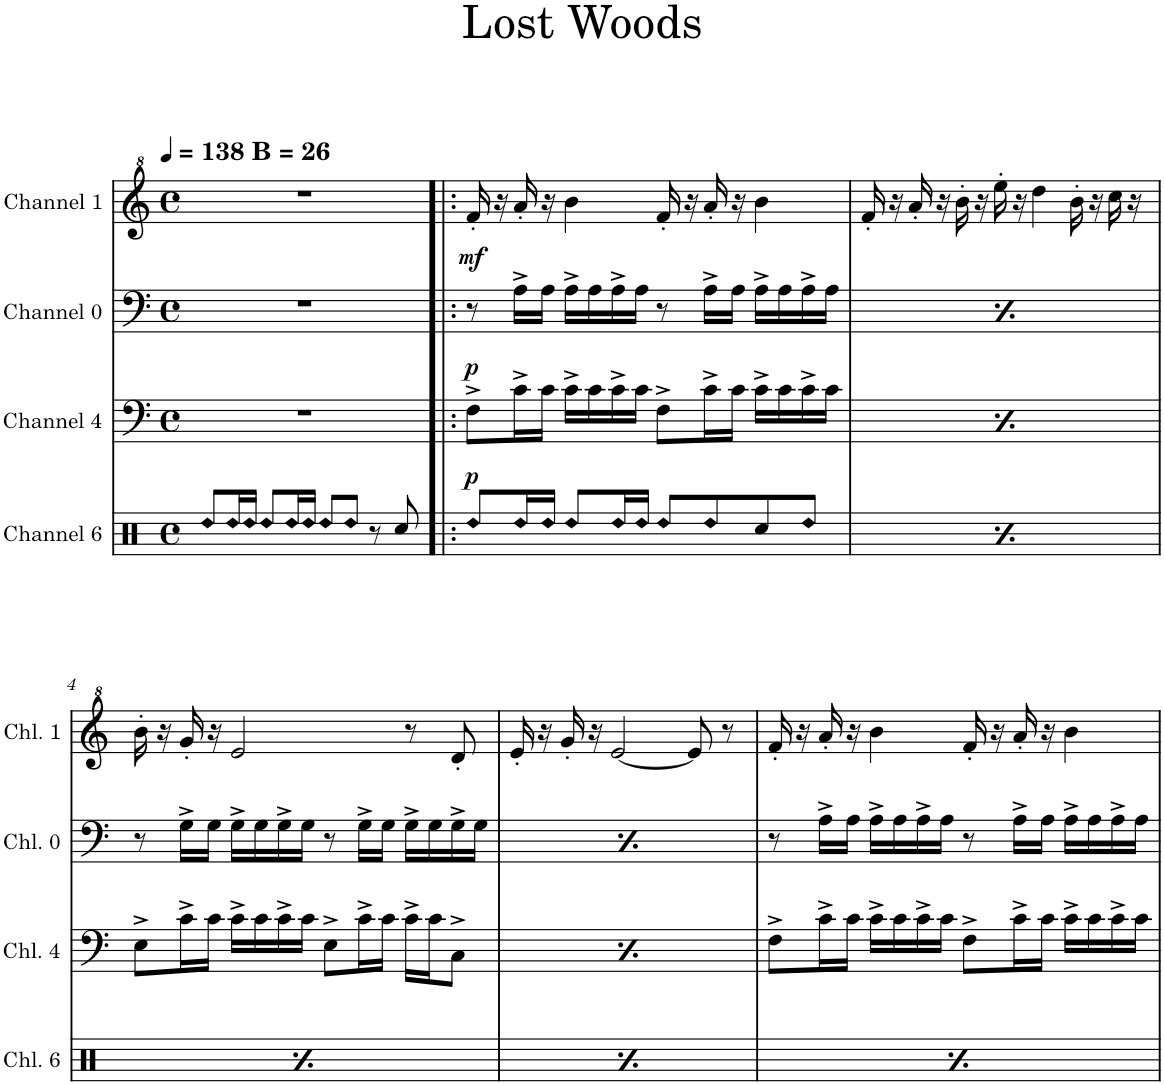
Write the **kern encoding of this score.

**kern	**kern	**dynam	**kern	**dynam	**kern	**dynam
*part4	*part3	*part3	*part2	*part2	*part1	*part1
*staff4	*staff3	*staff3	*staff2	*staff2	*staff1	*staff1
*I"Channel 6	*I"Channel 4	*	*I"Channel 0	*	*I"Channel 1	*
*I'Chl. 6	*I'Chl. 4	*	*I'Chl. 0	*	*I'Chl. 1	*
*clefX	*clefF4	*	*clefF4	*	*clefG^2	*
*k[]	*k[]	*	*k[]	*	*k[]	*
*M4/4	*M4/4	*	*M4/4	*	*M4/4	*
*met(c)	*met(c)	*	*met(c)	*	*met(c)	*
*MM138	*MM138	*	*MM138	*	*MM138	*
=1	=1	=1	=1	=1	=1	=1
!	!	!	!	!	!LO:TX:a:B:t=B = 26	!
!LO:N:head=diamond	!	!	!	!	!	!
8Rdd/L	1r	.	1r	.	1r	.
!LO:N:head=diamond	!	!	!	!	!	!
16Rdd/L	.	.	.	.	.	.
!LO:N:head=diamond	!	!	!	!	!	!
16Rdd/JJ	.	.	.	.	.	.
!LO:N:head=diamond	!	!	!	!	!	!
8Rdd/L	.	.	.	.	.	.
!LO:N:head=diamond	!	!	!	!	!	!
16Rdd/L	.	.	.	.	.	.
!LO:N:head=diamond	!	!	!	!	!	!
16Rdd/JJ	.	.	.	.	.	.
!LO:N:head=diamond	!	!	!	!	!	!
8Rdd/L	.	.	.	.	.	.
!LO:N:head=diamond	!	!	!	!	!	!
8Rdd/J	.	.	.	.	.	.
8r	.	.	.	.	.	.
8Rcc/	.	.	.	.	.	.
=2!|:	=2!|:	=2!|:	=2!|:	=2!|:	=2!|:	=2!|:
!LO:N:head=diamond	!	!LO:DY:b	!	!LO:DY:b	!	!LO:DY:b
8Rdd/L	8F^\L	p	8r	p	16ff'/	mf
.	.	.	.	.	16r	.
!LO:N:head=diamond	!	!	!	!	!	!
16Rdd/L	16c^\L	.	16A^\LL	.	16aa'/	.
!LO:N:head=diamond	!	!	!	!	!	!
16Rdd/JJ	16c\JJ	.	16A\JJ	.	16r	.
!LO:N:head=diamond	!	!	!	!	!	!
8Rdd/L	16c^\LL	.	16A^\LL	.	4bb\	.
.	16c\	.	16A\	.	.	.
!LO:N:head=diamond	!	!	!	!	!	!
16Rdd/L	16c^\	.	16A^\	.	.	.
!LO:N:head=diamond	!	!	!	!	!	!
16Rdd/JJ	16c\JJ	.	16A\JJ	.	.	.
!LO:N:head=diamond	!	!	!	!	!	!
8Rdd/L	8F^\L	.	8r	.	16ff'/	.
.	.	.	.	.	16r	.
!LO:N:head=diamond	!	!	!	!	!	!
8Rdd/	16c^\L	.	16A^\LL	.	16aa'/	.
.	16c\JJ	.	16A\JJ	.	16r	.
8Rcc/	16c^\LL	.	16A^\LL	.	4bb\	.
.	16c\	.	16A\	.	.	.
!LO:N:head=diamond	!	!	!	!	!	!
8Rdd/J	16c^\	.	16A^\	.	.	.
.	16c\JJ	.	16A\JJ	.	.	.
=3	=3	=3	=3	=3	=3	=3
!LO:N:head=diamond	!	!LO:DY:b	!	!LO:DY:b	!	!
8Rdd/L	8F^\L	p	8r	p	16ff'/	.
.	.	.	.	.	16r	.
!LO:N:head=diamond	!	!	!	!	!	!
16Rdd/L	16c^\L	.	16A^\LL	.	16aa'/	.
!LO:N:head=diamond	!	!	!	!	!	!
16Rdd/JJ	16c\JJ	.	16A\JJ	.	16r	.
!LO:N:head=diamond	!	!	!	!	!	!
8Rdd/L	16c^\LL	.	16A^\LL	.	16bb'\	.
.	16c\	.	16A\	.	16r	.
!LO:N:head=diamond	!	!	!	!	!	!
16Rdd/L	16c^\	.	16A^\	.	16eee'\	.
!LO:N:head=diamond	!	!	!	!	!	!
16Rdd/JJ	16c\JJ	.	16A\JJ	.	16r	.
!LO:N:head=diamond	!	!	!	!	!	!
8Rdd/L	8F^\L	.	8r	.	4ddd\	.
!LO:N:head=diamond	!	!	!	!	!	!
8Rdd/	16c^\L	.	16A^\LL	.	.	.
.	16c\JJ	.	16A\JJ	.	.	.
8Rcc/	16c^\LL	.	16A^\LL	.	16bb'\	.
.	16c\	.	16A\	.	16r	.
!LO:N:head=diamond	!	!	!	!	!	!
8Rdd/J	16c^\	.	16A^\	.	16ccc\	.
.	16c\JJ	.	16A\JJ	.	16r	.
!!LO:LB:g=z
=4	=4	=4	=4	=4	=4	=4
!LO:N:head=diamond	!	!	!	!	!	!
8Rdd/L	8E^\L	.	8r	.	16bb'\	.
.	.	.	.	.	16r	.
!LO:N:head=diamond	!	!	!	!	!	!
16Rdd/L	16c^\L	.	16G^\LL	.	16gg'/	.
!LO:N:head=diamond	!	!	!	!	!	!
16Rdd/JJ	16c\JJ	.	16G\JJ	.	16r	.
!LO:N:head=diamond	!	!	!	!	!	!
8Rdd/L	16c^\LL	.	16G^\LL	.	2ee/	.
.	16c\	.	16G\	.	.	.
!LO:N:head=diamond	!	!	!	!	!	!
16Rdd/L	16c^\	.	16G^\	.	.	.
!LO:N:head=diamond	!	!	!	!	!	!
16Rdd/JJ	16c\JJ	.	16G\JJ	.	.	.
!LO:N:head=diamond	!	!	!	!	!	!
8Rdd/L	8E^\L	.	8r	.	.	.
!LO:N:head=diamond	!	!	!	!	!	!
8Rdd/	16c^\L	.	16G^\LL	.	.	.
.	16c\JJ	.	16G\JJ	.	.	.
8Rcc/	16c^\LL	.	16G^\LL	.	8r	.
.	16c\J	.	16G\	.	.	.
!LO:N:head=diamond	!	!	!	!	!	!
8Rdd/J	8C^\J	.	16G^\	.	8dd'/	.
.	.	.	16G\JJ	.	.	.
=5	=5	=5	=5	=5	=5	=5
!LO:N:head=diamond	!	!	!	!	!	!
8Rdd/L	8E^\L	.	8r	.	16ee'/	.
.	.	.	.	.	16r	.
!LO:N:head=diamond	!	!	!	!	!	!
16Rdd/L	16c^\L	.	16G^\LL	.	16gg'/	.
!LO:N:head=diamond	!	!	!	!	!	!
16Rdd/JJ	16c\JJ	.	16G\JJ	.	16r	.
!LO:N:head=diamond	!	!	!	!	!	!
8Rdd/L	16c^\LL	.	16G^\LL	.	[2ee/	.
.	16c\	.	16G\	.	.	.
!LO:N:head=diamond	!	!	!	!	!	!
16Rdd/L	16c^\	.	16G^\	.	.	.
!LO:N:head=diamond	!	!	!	!	!	!
16Rdd/JJ	16c\JJ	.	16G\JJ	.	.	.
!LO:N:head=diamond	!	!	!	!	!	!
8Rdd/L	8E^\L	.	8r	.	.	.
!LO:N:head=diamond	!	!	!	!	!	!
8Rdd/	16c^\L	.	16G^\LL	.	.	.
.	16c\JJ	.	16G\JJ	.	.	.
8Rcc/	16c^\LL	.	16G^\LL	.	8ee/]	.
.	16c\J	.	16G\	.	.	.
!LO:N:head=diamond	!	!	!	!	!	!
8Rdd/J	8C^\J	.	16G^\	.	8r	.
.	.	.	16G\JJ	.	.	.
=6	=6	=6	=6	=6	=6	=6
!LO:N:head=diamond	!	!	!	!	!	!
8Rdd/L	8F^\L	.	8r	.	16ff'/	.
.	.	.	.	.	16r	.
!LO:N:head=diamond	!	!	!	!	!	!
16Rdd/L	16c^\L	.	16A^\LL	.	16aa'/	.
!LO:N:head=diamond	!	!	!	!	!	!
16Rdd/JJ	16c\JJ	.	16A\JJ	.	16r	.
!LO:N:head=diamond	!	!	!	!	!	!
8Rdd/L	16c^\LL	.	16A^\LL	.	4bb\	.
.	16c\	.	16A\	.	.	.
!LO:N:head=diamond	!	!	!	!	!	!
16Rdd/L	16c^\	.	16A^\	.	.	.
!LO:N:head=diamond	!	!	!	!	!	!
16Rdd/JJ	16c\JJ	.	16A\JJ	.	.	.
!LO:N:head=diamond	!	!	!	!	!	!
8Rdd/L	8F^\L	.	8r	.	16ff'/	.
.	.	.	.	.	16r	.
!LO:N:head=diamond	!	!	!	!	!	!
8Rdd/	16c^\L	.	16A^\LL	.	16aa'/	.
.	16c\JJ	.	16A\JJ	.	16r	.
8Rcc/	16c^\LL	.	16A^\LL	.	4bb\	.
.	16c\	.	16A\	.	.	.
!LO:N:head=diamond	!	!	!	!	!	!
8Rdd/J	16c^\	.	16A^\	.	.	.
.	16c\JJ	.	16A\JJ	.	.	.
=	=	=	=	=	=	=
*-	*-	*-	*-	*-	*-	*-
